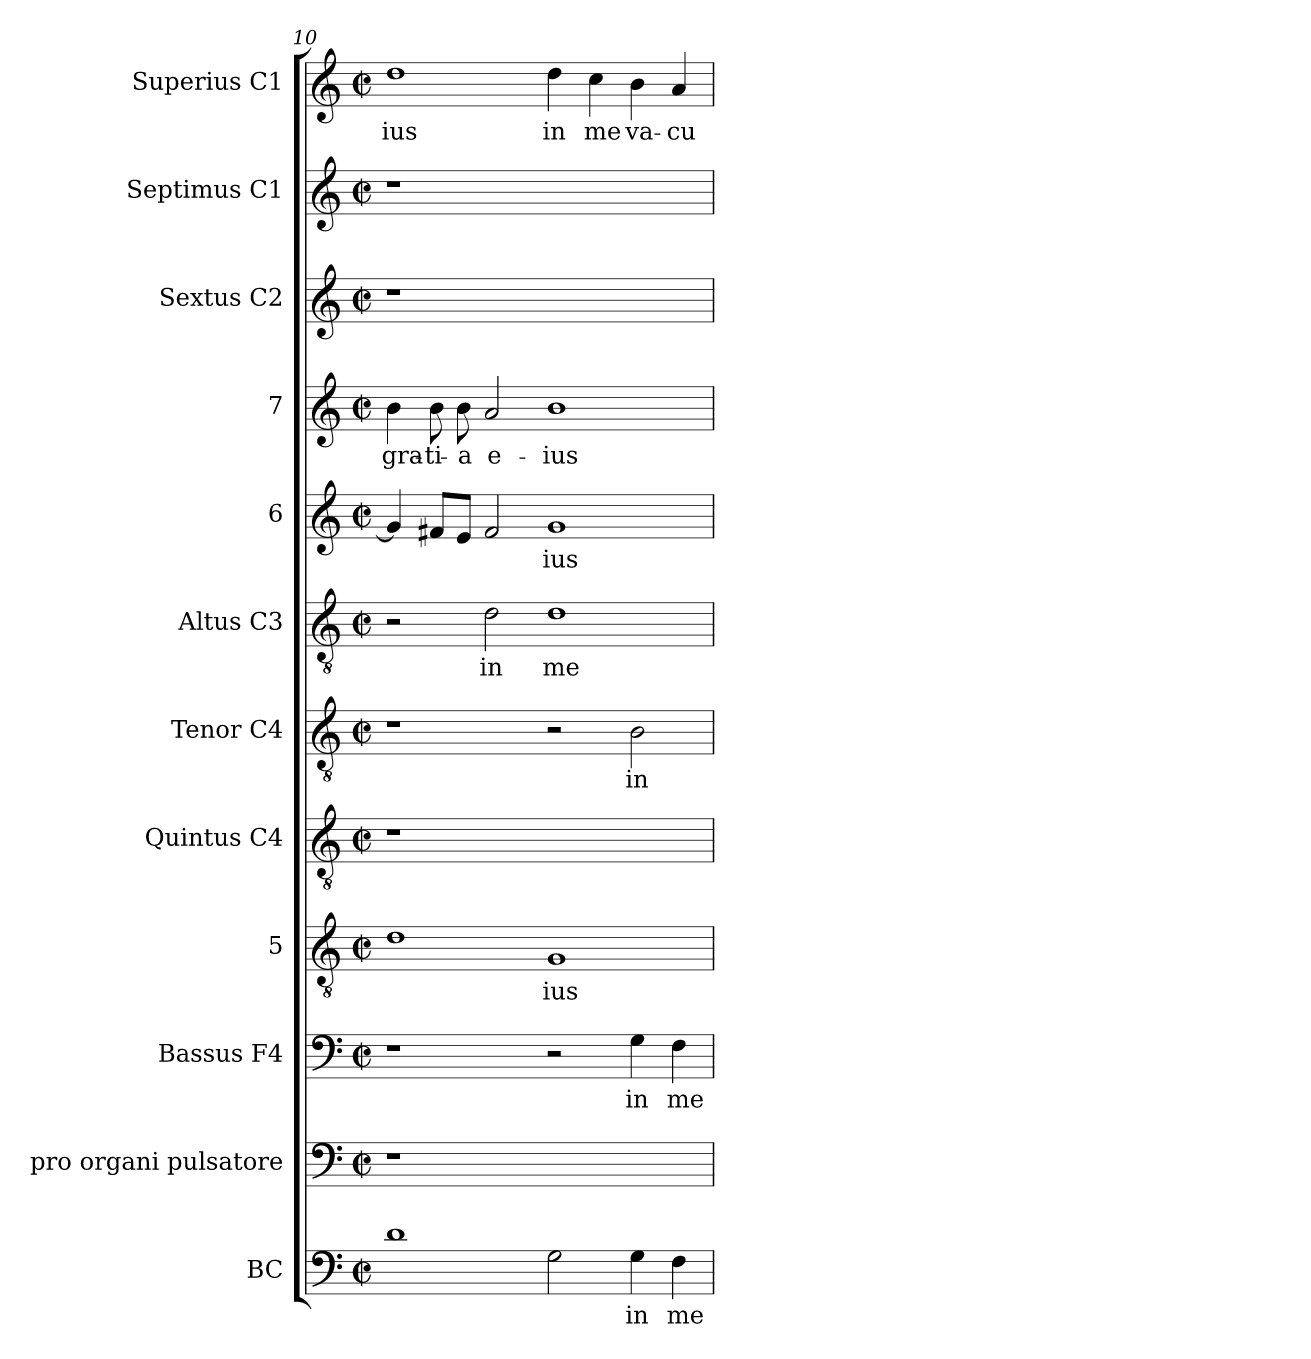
**kern	**text	**kern	**kern	**text	**kern	**text	**kern	**kern	**text	**kern	**text	**kern	**text	**kern	**text	**kern	**kern	**kern	**text
*part12	*part12	*part11	*part10	*part10	*part9	*part9	*part8	*part7	*part7	*part6	*part6	*part5	*part5	*part4	*part4	*part3	*part2	*part1	*part1
*staff12	*staff12	*staff11	*staff10	*staff10	*staff9	*staff9	*staff8	*staff7	*staff7	*staff6	*staff6	*staff5	*staff5	*staff4	*staff4	*staff3	*staff2	*staff1	*staff1
*I"BC	*	*I"pro organi  pulsatore	*I"Bassus  F4	*	*I"5	*	*I"Quintus  C4	*I"Tenor  C4	*	*I"Altus  C3	*	*I"6	*	*I"7	*	*I"Sextus  C2	*I"Septimus  C1	*I"Superius  C1	*
*I'BC	*	*	*I'B	*	*	*	*	*I'T	*	*I'A	*	*	*	*	*	*	*	*I'S	*
*clefF4	*	*clefF4	*clefF4	*	*clefGv2	*	*clefGv2	*clefGv2	*	*clefGv2	*	*clefG2	*	*clefG2	*	*clefG2	*clefG2	*clefG2	*
*k[]	*	*k[]	*k[]	*	*k[]	*	*k[]	*k[]	*	*k[]	*	*k[]	*	*k[]	*	*k[]	*k[]	*k[]	*
*C:	*	*C:	*C:	*	*C:	*	*C:	*C:	*	*C:	*	*C:	*	*C:	*	*C:	*C:	*C:	*
*M2/2	*	*M2/2	*M2/2	*	*M2/2	*	*M2/2	*M2/2	*	*M2/2	*	*M2/2	*	*M2/2	*	*M2/2	*M2/2	*M2/2	*
*met(c|)	*	*met(c|)	*met(c|)	*	*met(c|)	*	*met(c|)	*met(c|)	*	*met(c|)	*	*met(c|)	*	*met(c|)	*	*met(c|)	*met(c|)	*met(c|)	*
=10	=10	=10	=10	=10	=10	=10	=10	=10	=10	=10	=10	=10	=10	=10	=10	=10	=10	=10	=10
!	!LO:LY:a:cj	!	!	!	!	!LO:LY:b:cj	!	!	!	!	!	!	!LO:LY:b:cj	!	!LO:LY:b:cj	!	!	!	!LO:LY:b:cj
1d	.	1r	1r	.	1d	--	1r	1r	.	2r	.	4g/]	--	4b\	gra-	1r	1r	1dd	-ius
!	!	!	!	!	!	!	!	!	!	!	!	!	!LO:LY:b:cj	!	!LO:LY:b:cj	!	!	!	!
.	.	.	.	.	.	.	.	.	.	.	.	8f#X/L	--	8b\	-ti-	.	.	.	.
!	!	!	!	!	!	!	!	!	!	!	!	!	!LO:LY:b:cj	!	!LO:LY:b:cj	!	!	!	!
.	.	.	.	.	.	.	.	.	.	.	.	8e/J	--	8b\	-a	.	.	.	.
!	!	!	!	!	!	!	!	!	!	!	!LO:LY:b:cj	!	!LO:LY:b:cj	!	!LO:LY:b:cj	!	!	!	!
.	.	.	.	.	.	.	.	.	.	2d\	in	2f#/	--	2a/	e-	.	.	.	.
!	!LO:LY:a:cj	!	!	!	!	!LO:LY:b:cj	!	!	!	!	!LO:LY:b:cj	!	!LO:LY:b:cj	!	!LO:LY:b:cj	!	!	!	!LO:LY:b:cj
2G\	.	1ryy	2r	.	1G	-ius	1ryy	2r	.	1d	me	1g	-ius	1b	-ius	1ryy	1ryy	4dd\	in
!	!	!	!	!	!	!	!	!	!	!	!	!	!	!	!	!	!	!	!LO:LY:b:cj
.	.	.	.	.	.	.	.	.	.	.	.	.	.	.	.	.	.	4cc\	me
!	!LO:LY:a:cj	!	!	!LO:LY:b:cj	!	!	!	!	!LO:LY:b:cj	!	!	!	!	!	!	!	!	!	!LO:LY:b:cj
4G\	in	.	4G\	in	.	.	.	2B\	in	.	.	.	.	.	.	.	.	4b\	va-
!	!LO:LY:a:cj	!	!	!LO:LY:b:cj	!	!	!	!	!	!	!	!	!	!	!	!	!	!	!LO:LY:b:cj
4F\	me	.	4F\	me	.	.	.	.	.	.	.	.	.	.	.	.	.	4a/	-cu-
=	=	=	=	=	=	=	=	=	=	=	=	=	=	=	=	=	=	=	=
*-	*-	*-	*-	*-	*-	*-	*-	*-	*-	*-	*-	*-	*-	*-	*-	*-	*-	*-	*-
